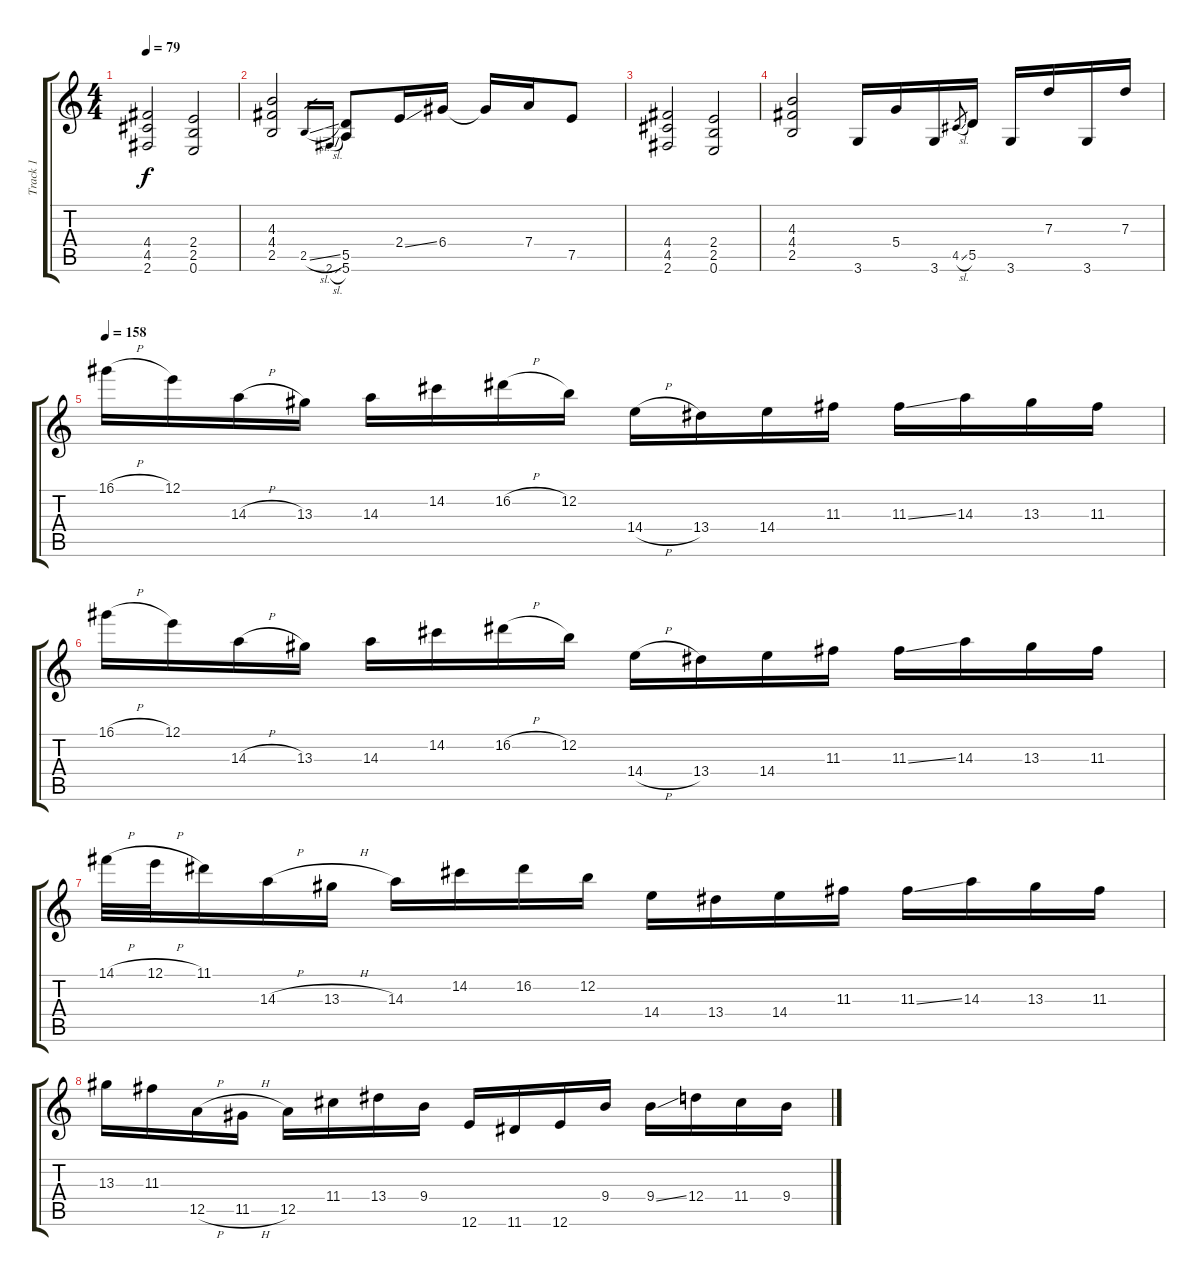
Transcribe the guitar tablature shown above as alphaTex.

\track ("Track 1" "Track 1") {instrument overdrivenguitar}
\staff {score tabs}
\tuning (E4 B3 G3 D3 A2 E2) {hide}
\ts (4 4)
\tempo 79
\clef g2
\ks c
(4.4 4.5 2.6).2{dy f} (2.4 2.5 0.6).2 |
(4.3 4.4 2.5).2 2.5{sl}.16{gr} 2.6{sl}.16{gr} (5.5 5.6).8 2.4{ss}.16 6.4.16 6.4{t}.16 7.4.16 7.5.8 |
(4.4 4.5 2.6).2 (2.4 2.5 0.6).2 |
(4.3 4.4 2.5).2 3.6.16 5.4.16 3.6.16 4.5{sl}.8{gr} 5.5.16 3.6.16 7.3.16 3.6.16 7.3.16 |
\tempo 158
16.1{h}.16{balance 8} 12.1.16 14.3{h}.16 13.3.16 14.3.16 14.2.16 16.2{h}.16 12.2.16 14.4{h}.16 13.4.16 14.4.16 11.3.16 11.3{ss}.16 14.3.16 13.3.16 11.3.16 |
16.1{h}.16 12.1.16 14.3{h}.16 13.3.16 14.3.16 14.2.16 16.2{h}.16 12.2.16 14.4{h}.16 13.4.16 14.4.16 11.3.16 11.3{ss}.16 14.3.16 13.3.16 11.3.16 |
14.1{h}.32 12.1{h}.32 11.1.16 14.3{h}.16 13.3{h}.16 14.3.16 14.2.16 16.2.16 12.2.16 14.4.16 13.4.16 14.4.16 11.3.16 11.3{ss}.16 14.3.16 13.3.16 11.3.16 |
13.3.16 11.3.16 12.5{h}.16 11.5{h}.16 12.5.16 11.4.16 13.4.16 9.4.16 12.6.16 11.6.16 12.6.16 9.4.16 9.4{ss}.16 12.4.16 11.4.16 9.4.16
